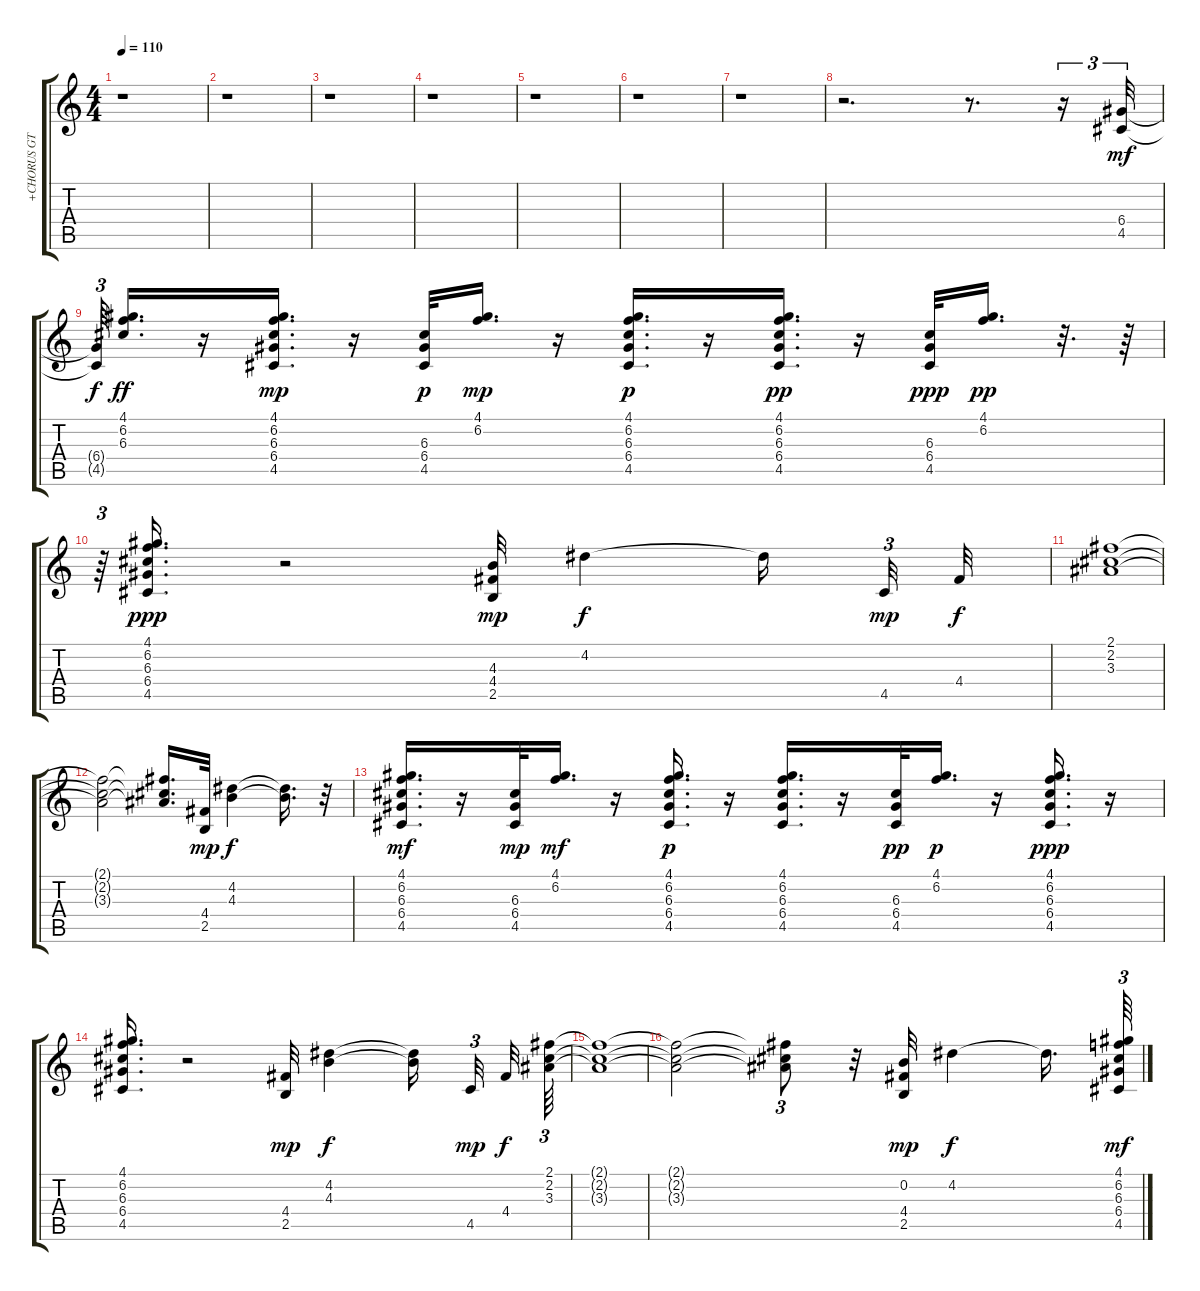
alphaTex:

\track ("+CHORUS GT" "+CHORUS GT") {instrument electricguitarclean}
\staff {score tabs}
\tuning (E4 B3 G3 D3 A2 E2) {hide}
\ts (4 4)
\tempo 110
\clef g2
\ks c
r.1{dy f} |
r.1 |
r.1 |
r.1 |
r.1 |
r.1 |
r.1 |
r.2{d} r.8{d} r.16{tu (3 2)} (6.4 4.5).32{tu (3 2) dy mf} |
(6.4{t} 4.5{t}).64{tu (3 2) dy f} (4.1 6.2 6.3).16{d dy ff} r.16 (4.1 6.2 6.3 6.4 4.5).16{d dy mp} r.16 (6.3 6.4 4.5).32{dy p} (4.1 6.2).16{d dy mp} r.16 (4.1 6.2 6.3 6.4 4.5).16{d dy p} r.16 (4.1 6.2 6.3 6.4 4.5).16{d dy pp} r.16 (6.3 6.4 4.5).32{dy ppp} (4.1 6.2).16{d dy pp} r.32{d} r.64 |
r.64{tu (3 2)} (4.1 6.2 6.3 6.4 4.5).16{d dy ppp} r.2 (4.3 4.4 2.5).32{dy mp} 4.2.4{dy f} 4.2{t}.16 4.5.32{tu (3 2) dy mp} 4.4.32{dy f} |
(2.1 2.2 3.3).1 |
(2.1{t} 2.2{t} 3.3{t}).2 (2.1{t} 2.2{t} 3.3{t}).16{d} (4.4 2.5).32{dy mp} (4.2 4.3).4{dy f} (4.2{t} 4.3{t}).16{d} r.32 |
(4.1 6.2 6.3 6.4 4.5).16{d dy mf} r.16 (6.3 6.4 4.5).32{dy mp} (4.1 6.2).16{d dy mf} r.16 (4.1 6.2 6.3 6.4 4.5).16{d dy p} r.16 (4.1 6.2 6.3 6.4 4.5).16{d} r.16 (6.3 6.4 4.5).32{dy pp} (4.1 6.2).16{d dy p} r.16 (4.1 6.2 6.3 6.4 4.5).16{d dy ppp} r.16 |
(4.1 6.2 6.3 6.4 4.5).16{d} r.2 (4.4 2.5).32{dy mp} (4.2 4.3).4{dy f} (4.2{t} 4.3{t}).16 4.5.32{tu (3 2) dy mp} 4.4.32{dy f} (2.1 2.2 3.3).64{tu (3 2)} |
(2.1{t} 2.2{t} 3.3{t}).1 |
(2.1{t} 2.2{t} 3.3{t}).2 (2.1{t} 2.2{t} 3.3{t}).8{tu (3 2)} r.32 (0.2 4.4 2.5).32{dy mp} 4.2.4{dy f} 4.2{t}.16{d} (4.1 6.2 6.3 6.4 4.5).64{tu (3 2) dy mf}
